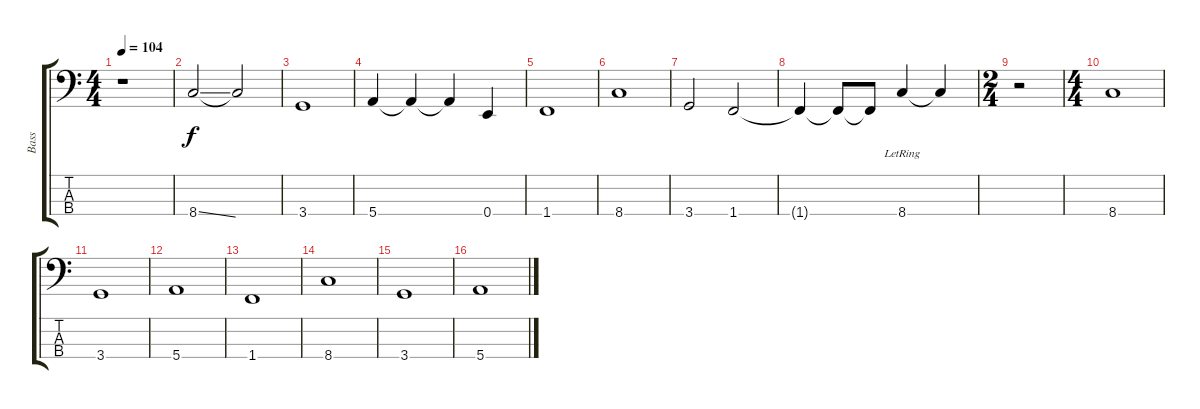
\track ("Bass" "Bass") {instrument electricbassfinger}
\staff {score tabs}
\tuning (G2 D2 A1 E1) {hide}
\ts (4 4)
\tempo 104
\clef f4
\ks c
r.1{dy f} |
8.4{ss}.2 8.4{t}.2 |
3.4.1 |
5.4.4 5.4{t}.4 5.4{t}.4 0.4.4 |
1.4.1 |
8.4.1 |
3.4.2 1.4.2 |
1.4{t}.4 1.4{t}.8 1.4{t}.8 8.4{lr}.4 8.4{t}.4 |
\ts (2 4)
r.2 |
\ts (4 4)
8.4.1 |
3.4.1 |
5.4.1 |
1.4.1 |
8.4.1 |
3.4.1 |
5.4.1
